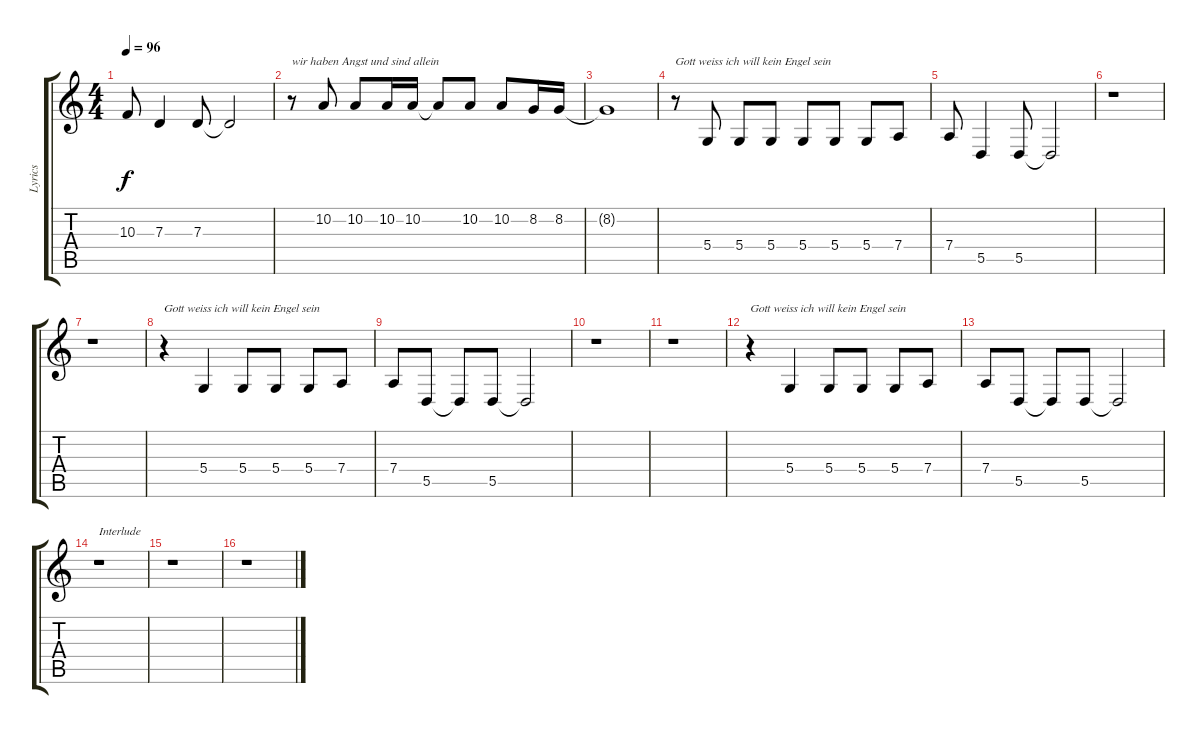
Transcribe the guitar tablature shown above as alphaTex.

\track ("Lyrics" "Lyrics") {instrument pad4choir}
\staff {score tabs}
\tuning (E4 B3 G3 D3 A2 E2) {hide}
\ts (4 4)
\tempo 96
\clef g2
\ks c
10.3.8{dy f} 7.3.4 7.3.8 7.3{t}.2 |
r.8{txt "wir haben Angst und sind allein"} 10.2.8 10.2.8 10.2.16 10.2.16 10.2{t}.8 10.2.8 10.2.8 8.2.16 8.2.16 |
8.2{t}.1 |
r.8{txt "Gott weiss ich will kein Engel sein"} 5.4.8 5.4.8 5.4.8 5.4.8 5.4.8 5.4.8 7.4.8 |
7.4.8 5.5.4 5.5.8 5.5{t}.2 |
r.1 |
r.1 |
r.4{txt "Gott weiss ich will kein Engel sein"} 5.4.4 5.4.8 5.4.8 5.4.8 7.4.8 |
7.4.8 5.5.8 5.5{t}.8 5.5.8 5.5{t}.2 |
r.1 |
r.1 |
r.4{txt "Gott weiss ich will kein Engel sein"} 5.4.4 5.4.8 5.4.8 5.4.8 7.4.8 |
7.4.8 5.5.8 5.5{t}.8 5.5.8 5.5{t}.2 |
r.1{txt "Interlude"} |
r.1 |
r.1
